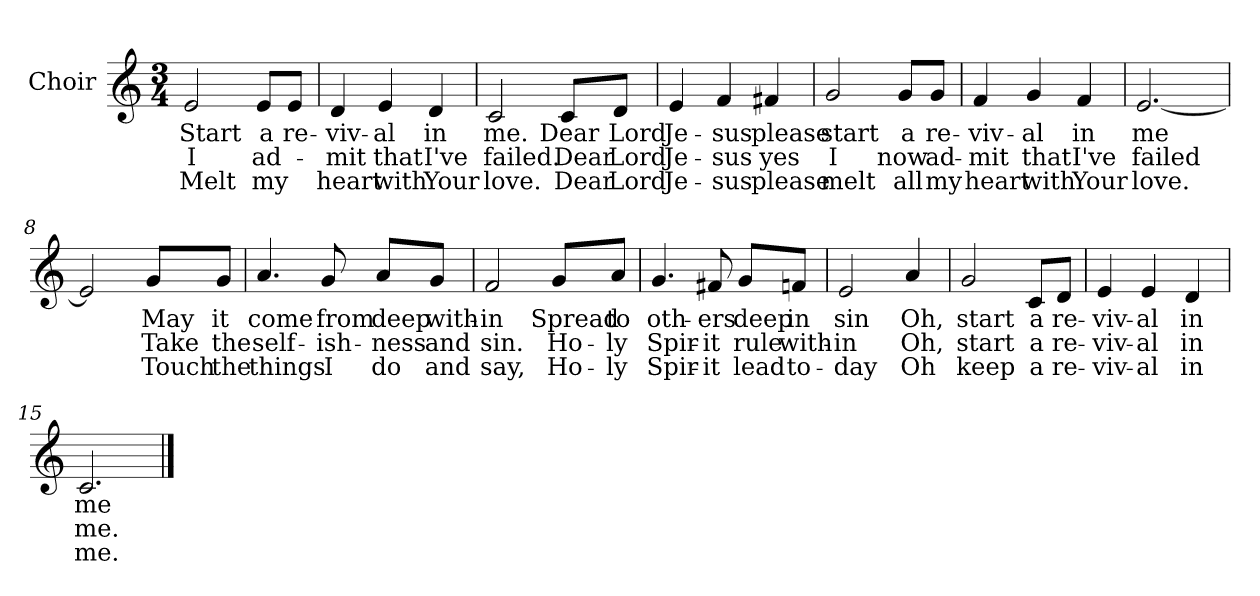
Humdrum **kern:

**kern	**text	**text	**text
*part1	*part1	*part1	*part1
*staff1	*staff1	*staff1	*staff1
*I"Choir	*	*	*
*I'Ch	*	*	*
*clefG2	*	*	*
*k[]	*	*	*
*C:	*	*	*
*M3/4	*	*	*
=1	=1	=1	=1
2e/	Start	I	Melt
8e/L	a	ad-	my
8e/J	re-	.	.
=2	=2	=2	=2
4d/	-viv-	-mit	heart
4e/	-al	that	with
4d/	in	I've	Your
=3	=3	=3	=3
2c/	me.	failed.	love.
8c/L	Dear	Dear	Dear
8d/J	Lord	Lord	Lord
=4	=4	=4	=4
4e/	Je-	Je-	Je-
4f/	-sus	-sus	-sus
4f#X/	please	yes	please
!!LO:LB:g=z
=5	=5	=5	=5
2g/	start	I	melt
8g/L	a	now	all
8g/J	re-	ad-	my
=6	=6	=6	=6
4f/	-viv-	-mit	heart
4g/	-al	that	with
4f/	in	I've	Your
=7	=7	=7	=7
[2.e/	me	failed	love.
=8	=8	=8	=8
2e/]	.	.	.
8g/L	May	Take	Touch
8g/J	it	the	the
!!LO:LB:g=z
=9	=9	=9	=9
4.a/	come	self-	things
8g/	from	-ish-	I
8a/L	deep	-ness	do
8g/J	with-	and	and
=10	=10	=10	=10
2f/	-in	sin.	say,
8g/L	Spread	Ho-	Ho-
8a/J	to	-ly	-ly
=11	=11	=11	=11
4.g/	oth-	Spir-	Spir-
8f#X/	-ers	-it	-it
8g/L	deep	rule	lead
8fn/J	in	with-	to-
!!LO:LB:g=z
=12	=12	=12	=12
2e/	sin	-in	-day
4a/	Oh,	Oh,	Oh
=13	=13	=13	=13
2g/	start	start	keep
8c/L	a	a	a
8d/J	re-	re-	re-
=14	=14	=14	=14
4e/	-viv-	-viv-	-viv-
4e/	-al	-al	-al
4d/	in	in	in
=15	=15	=15	=15
2.c/	me	me.	me.
==	==	==	==
*-	*-	*-	*-
